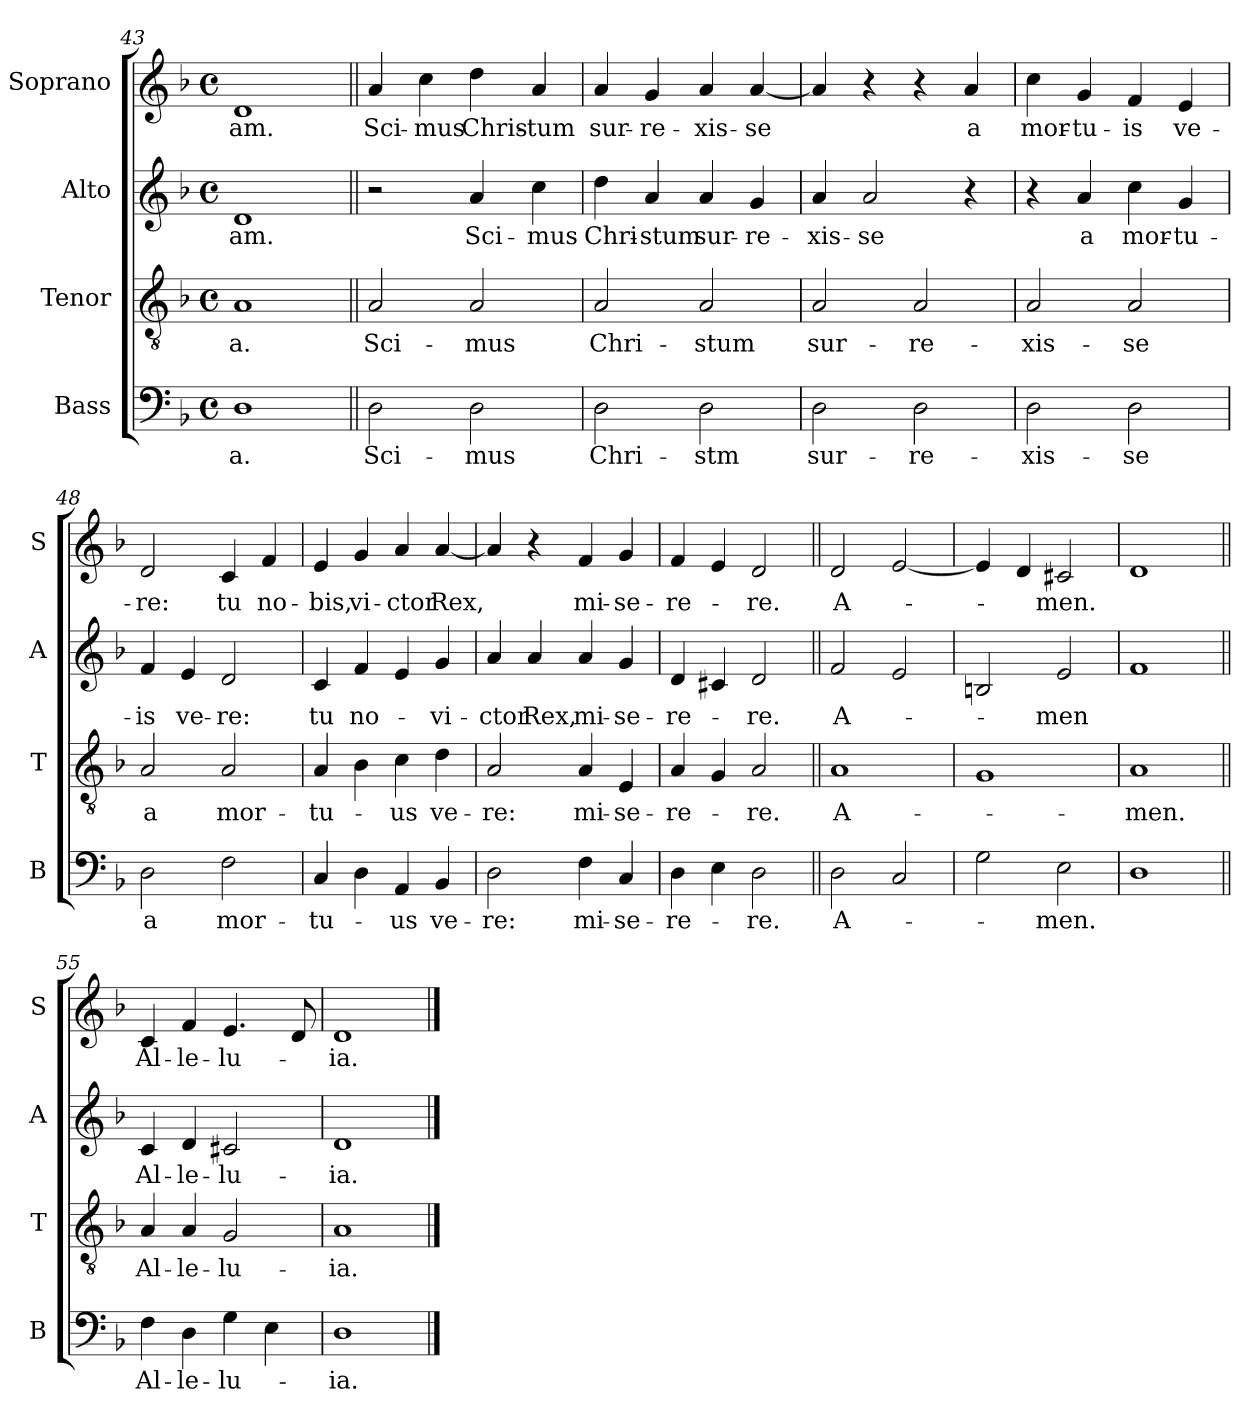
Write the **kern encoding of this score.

**kern	**text	**kern	**text	**kern	**text	**kern	**text
*part4	*part4	*part3	*part3	*part2	*part2	*part1	*part1
*staff4	*staff4	*staff3	*staff3	*staff2	*staff2	*staff1	*staff1
*I"Bass	*	*I"Tenor	*	*I"Alto	*	*I"Soprano	*
*I'B	*	*I'T	*	*I'A	*	*I'S	*
*clefF4	*	*clefGv2	*	*clefG2	*	*clefG2	*
*k[b-]	*	*k[b-]	*	*k[b-]	*	*k[b-]	*
*F:	*	*F:	*	*F:	*	*F:	*
*M4/4	*	*M4/4	*	*M4/4	*	*M4/4	*
*met(c)	*	*met(c)	*	*met(c)	*	*met(c)	*
=43	=43	=43	=43	=43	=43	=43	=43
1D	-a.	1A	-a.	1d	-am.	1d	-am.
=44||	=44||	=44||	=44||	=44||	=44||	=44||	=44||
2D\	Sci-	2A/	Sci-	2r	.	4a/	Sci-
.	.	.	.	.	.	4cc\	-mus
2D\	-mus	2A/	-mus	4a/	Sci-	4dd\	Chris-
.	.	.	.	4cc\	-mus	4a/	-tum
=45	=45	=45	=45	=45	=45	=45	=45
2D\	Chri-	2A/	Chri-	4dd\	Chri-	4a/	sur-
.	.	.	.	4a/	-stum	4g/	-re-
2D\	-stm	2A/	-stum	4a/	sur-	4a/	-xis-
.	.	.	.	4g/	-re-	[4a/	-se
!!LO:LB:g=z
=46	=46	=46	=46	=46	=46	=46	=46
2D\	sur-	2A/	sur-	4a/	-xis-	4a/]	.
.	.	.	.	2a/	-se	4r	.
2D\	-re-	2A/	-re-	.	.	4r	.
.	.	.	.	4r	.	4a/	a
=47	=47	=47	=47	=47	=47	=47	=47
2D\	-xis-	2A/	-xis-	4r	.	4cc\	mor-
.	.	.	.	4a/	a	4g/	-tu-
2D\	-se	2A/	-se	4cc\	mor-	4f/	-is
.	.	.	.	4g/	-tu-	4e/	ve-
=48	=48	=48	=48	=48	=48	=48	=48
2D\	a	2A/	a	4f/	-is	2d/	-re:
.	.	.	.	4e/	ve-	.	.
2F\	mor-	2A/	mor-	2d/	-re:	4c/	tu
.	.	.	.	.	.	4f/	no-
=49	=49	=49	=49	=49	=49	=49	=49
4C/	-tu-	4A/	-tu-	4c/	tu	4e/	-bis,
4D\	.	4B-\	.	4f/	no-	4g/	vi-
4AA/	-us	4c\	-us	4e/	.	4a/	-ctor
4BB-/	ve-	4d\	ve-	4g/	-vi-	[4a/	Rex,
=50	=50	=50	=50	=50	=50	=50	=50
2D\	-re:	2A/	-re:	4a/	-ctor	4a/]	.
.	.	.	.	4a/	Rex,	4r	.
4F\	mi-	4A/	mi-	4a/	mi-	4f/	mi-
4C/	-se-	4E/	-se-	4g/	-se-	4g/	-se-
!!LO:LB:g=z
=51	=51	=51	=51	=51	=51	=51	=51
4D\	-re-	4A/	-re-	4d/	-re-	4f/	-re-
4E\	.	4G/	.	4c#X/	.	4e/	.
2D\	-re.	2A/	-re.	2d/	-re.	2d/	-re.
=52||	=52||	=52||	=52||	=52||	=52||	=52||	=52||
2D\	A-	1A	A-	2f/	A-	2d/	A-
2C/	.	.	.	2e/	.	[2e/	.
=53	=53	=53	=53	=53	=53	=53	=53
2G\	.	1G	.	2Bn/	.	4e/]	.
.	.	.	.	.	.	4d/	.
2E\	-men.	.	.	2e/	-men	2c#X/	-men.
=54	=54	=54	=54	=54	=54	=54	=54
1D	.	1A	-men.	1f	.	1d	.
=55||	=55||	=55||	=55||	=55||	=55||	=55||	=55||
4F\	Al-	4A/	Al-	4c/	Al-	4c/	Al-
4D\	-le-	4A/	-le-	4d/	-le-	4f/	-le-
4G\	-lu-	2G/	-lu-	2c#X/	-lu-	4.e/	-lu-
4E\	.	.	.	.	.	.	.
.	.	.	.	.	.	8d/	.
=56	=56	=56	=56	=56	=56	=56	=56
1D	-ia.	1A	-ia.	1d	-ia.	1d	-ia.
==	==	==	==	==	==	==	==
*-	*-	*-	*-	*-	*-	*-	*-
